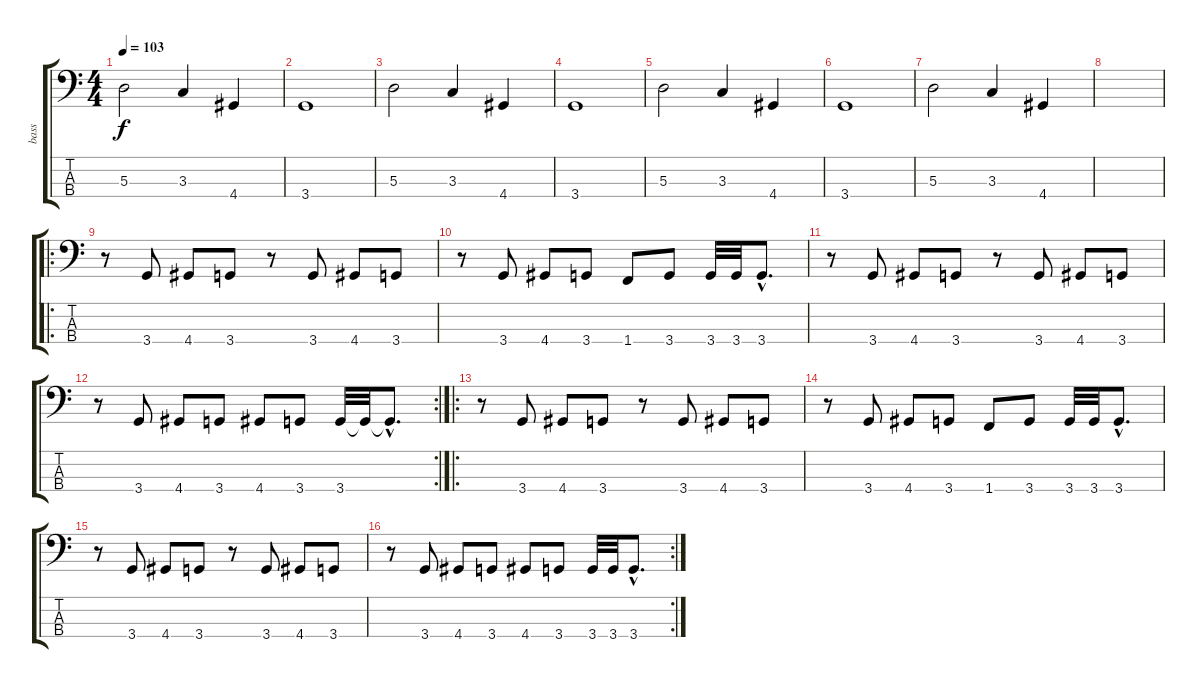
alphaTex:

\track ("bass" "bass") {instrument electricbassfinger}
\staff {score tabs}
\tuning (G2 D2 A1 E1) {hide}
\ts (4 4)
\tempo 103
\clef f4
\ks c
5.3.2{dy f} 3.3.4 4.4.4 |
3.4.1 |
5.3.2 3.3.4 4.4.4 |
3.4.1 |
5.3.2 3.3.4 4.4.4 |
3.4.1 |
5.3.2 3.3.4 4.4.4 |
|
\ro
r.8 3.4.8 4.4.8 3.4.8 r.8 3.4.8 4.4.8 3.4.8 |
r.8 3.4.8 4.4.8 3.4.8 1.4.8 3.4.8 3.4.32 3.4.32 3.4{hac}.8{d} |
r.8 3.4.8 4.4.8 3.4.8 r.8 3.4.8 4.4.8 3.4.8 |
\rc 2
r.8 3.4.8 4.4.8 3.4.8 4.4.8 3.4.8 3.4.32 3.4{t}.32 3.4{hac t}.8{d} |
\ro
r.8 3.4.8 4.4.8 3.4.8 r.8 3.4.8 4.4.8 3.4.8 |
r.8 3.4.8 4.4.8 3.4.8 1.4.8 3.4.8 3.4.32 3.4.32 3.4{hac}.8{d} |
r.8 3.4.8 4.4.8 3.4.8 r.8 3.4.8 4.4.8 3.4.8 |
\rc 2
r.8 3.4.8 4.4.8 3.4.8 4.4.8 3.4.8 3.4.32 3.4.32 3.4{hac}.8{d}
